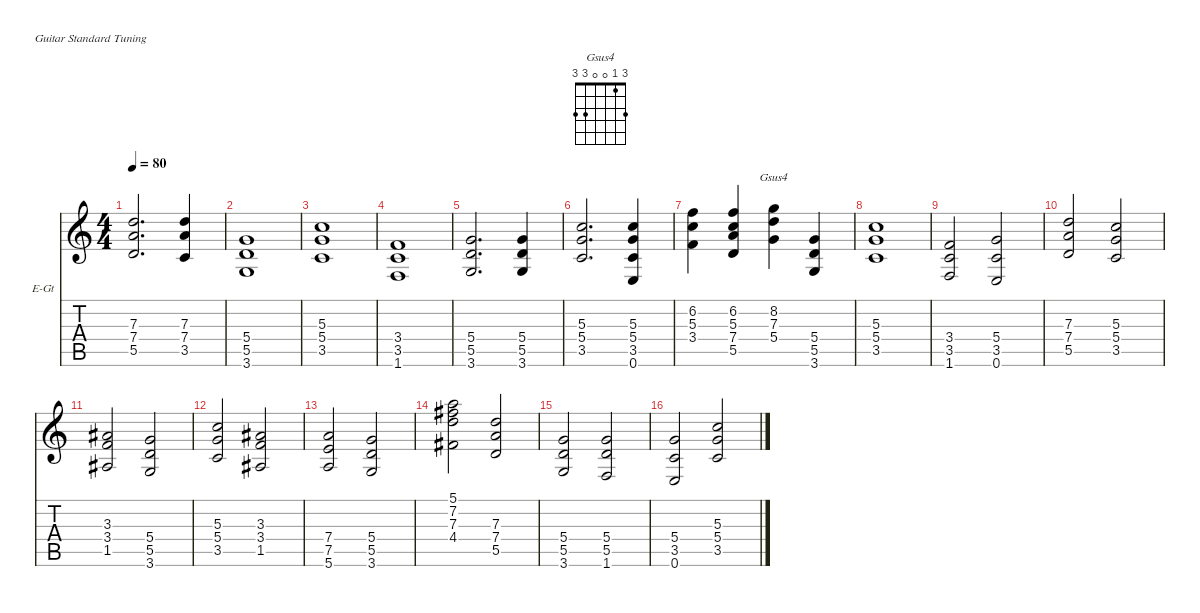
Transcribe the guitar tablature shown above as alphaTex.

\hideDynamics
\bracketExtendMode nobrackets
\firstSystemTrackNameOrientation horizontal
\otherSystemsTrackNameOrientation horizontal
\track ("guitar rythm" "E-Gt") {instrument distortionguitar}
\staff {score tabs}
\tuning (E4 B3 G3 D3 A2 E2)
\chord ("Gsus4" 3 1 0 0 3 3) {showfingering false}
\ts (4 4)
\tempo 80
\clef g2
\ks c
(7.3 7.4 5.5).2{d dy f} (7.3 7.4 3.5).4 |
(5.4 5.5 3.6).1 |
(5.3 5.4 3.5).1 |
(3.4 3.5 1.6).1 |
(5.4 5.5 3.6).2{d} (5.4 5.5 3.6).4 |
(5.3 5.4 3.5).2{d} (5.3 5.4 3.5 0.6).4 |
(6.2 5.3 3.4).4 (6.2 5.3 7.4 5.5).4 (8.2 7.3 5.4).4{ch "Gsus4"} (5.4 5.5 3.6).4 |
(5.3 5.4 3.5).1 |
(3.4 3.5 1.6).2 (5.4 3.5 0.6).2 |
(7.3 7.4 5.5).2 (5.3 5.4 3.5).2 |
(3.3{acc #} 3.4 1.5{acc #}).2 (5.4 5.5 3.6).2 |
(5.3 5.4 3.5).2 (3.3{acc #} 3.4 1.5{acc #}).2 |
(7.4 7.5 5.6).2 (5.4 5.5 3.6).2 |
(5.1 7.2{acc #} 7.3 4.4{acc #}).2 (7.3 7.4 5.5).2 |
(5.4 5.5 3.6).2 (5.4 5.5 1.6).2 |
(5.4 3.5 0.6).2 (5.3 5.4 3.5).2
